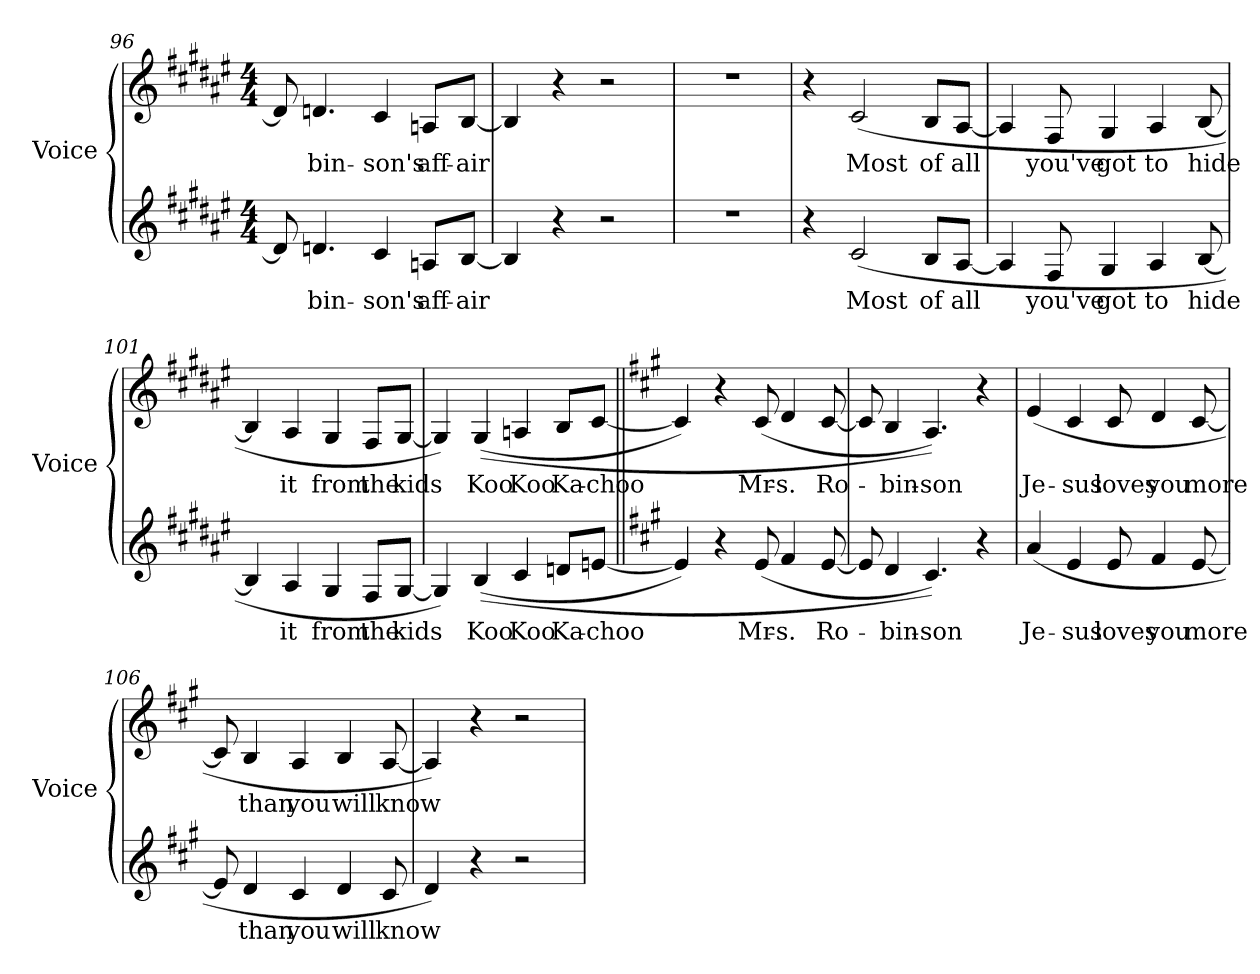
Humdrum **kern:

**kern	**text	**kern	**text
*part2	*part2	*part1	*part1
*staff2	*staff2	*staff1	*staff1
*I"Voice	*	*I"Voice	*
*I'Voice	*	*I'Voice	*
!!LO:LB:g=z
*clefG2	*	*clefG2	*
*k[f#c#g#d#a#e#]	*	*k[f#c#g#d#a#e#]	*
*F#:	*	*F#:	*
*M4/4	*	*M4/4	*
=96	=96	=96	=96
8di/]	.	8di/]	.
!	!LO:LY:b:color=#000000	!	!
!	!	!	!LO:LY:b:color=#000000
4.dni/	-bin-	4.dni/	-bin-
!	!LO:LY:b:color=#000000	!	!
!	!	!	!LO:LY:b:color=#000000
4c#i/	-son's	4c#i/	-son's
!	!LO:LY:b:color=#000000	!	!
!	!	!	!LO:LY:b:color=#000000
8Ani/L	aff-	8Ani/L	aff-
!	!LO:LY:b:color=#000000	!	!
!	!	!	!LO:LY:b:color=#000000
[8Bi/J	-air	[8Bi/J	-air
=97	=97	=97	=97
4Bi/]	.	4Bi/]	.
4r	.	4r	.
2r	.	2r	.
=98	=98	=98	=98
1r	.	1r	.
=99	=99	=99	=99
4r	.	4r	.
!	!LO:LY:b:color=#000000	!	!
!	!	!	!LO:LY:b:color=#000000
(2c#i/	Most	(2c#i/	Most
!	!LO:LY:b:color=#000000	!	!
!	!	!	!LO:LY:b:color=#000000
8Bi/L	of	8Bi/L	of
!	!LO:LY:b:color=#000000	!	!
!	!	!	!LO:LY:b:color=#000000
[8A#i/J	all	[8A#i/J	all
=100	=100	=100	=100
4A#i/]	.	4A#i/]	.
!	!LO:LY:b:color=#000000	!	!
!	!	!	!LO:LY:b:color=#000000
8F#i/	you've	8F#i/	you've
!	!LO:LY:b:color=#000000	!	!
!	!	!	!LO:LY:b:color=#000000
4G#i/	got	4G#i/	got
!	!LO:LY:b:color=#000000	!	!
!	!	!	!LO:LY:b:color=#000000
4A#i/	to	4A#i/	to
!	!LO:LY:b:color=#000000	!	!
!	!	!	!LO:LY:b:color=#000000
[8Bi/	hide	[8Bi/	hide
!!LO:PB:g=z
=101	=101	=101	=101
4Bi/]	.	4Bi/]	.
!	!LO:LY:b:color=#000000	!	!
!	!	!	!LO:LY:b:color=#000000
4A#i/	it	4A#i/	it
!	!LO:LY:b:color=#000000	!	!
!	!	!	!LO:LY:b:color=#000000
4G#i/	from	4G#i/	from
!	!LO:LY:b:color=#000000	!	!
!	!	!	!LO:LY:b:color=#000000
8F#i/L	the	8F#i/L	the
!	!LO:LY:b:color=#000000	!	!
!	!	!	!LO:LY:b:color=#000000
[8G#i/J	kids	[8G#i/J	kids
=102	=102	=102	=102
4G#i/])	.	4G#i/])	.
!	!LO:LY:b:color=#000000	!	!
!	!	!	!LO:LY:b:color=#000000
((4Bi/	Koo	((4G#i/	Koo
!	!LO:LY:b:color=#000000	!	!
!	!	!	!LO:LY:b:color=#000000
4c#i/	Koo	4Ani/	Koo
!	!LO:LY:b:color=#000000	!	!
!	!	!	!LO:LY:b:color=#000000
8dni/L	Ka-	8Bi/L	Ka-
!	!LO:LY:b:color=#000000	!	!
!	!	!	!LO:LY:b:color=#000000
[8eni/J	-choo	[8c#i/J	-choo
=103||	=103||	=103||	=103||
*k[f#c#g#]	*	*k[f#c#g#]	*
*A:	*	*A:	*
4ei/])	.	4c#i/])	.
4r	.	4r	.
!	!LO:LY:b:color=#000000	!	!
!	!	!	!LO:LY:b:color=#000000
(8ei/	Mr-	(8c#i/	Mr-
!	!LO:LY:b:color=#000000	!	!
!	!	!	!LO:LY:b:color=#000000
4f#i/	-s.	4di/	-s.
!	!LO:LY:b:color=#000000	!	!
!	!	!	!LO:LY:b:color=#000000
[8ei/	Ro-	[8c#i/	Ro-
=104	=104	=104	=104
8ei/]	.	8c#i/]	.
!	!LO:LY:b:color=#000000	!	!
!	!	!	!LO:LY:b:color=#000000
4di/	-bin-	4Bi/	-bin-
!	!LO:LY:b:color=#000000	!	!
!	!	!	!LO:LY:b:color=#000000
4.c#i/))	-son	4.Ai/))	-son
4r	.	4r	.
!!LO:LB:g=z
=105	=105	=105	=105
!	!LO:LY:b:color=#000000	!	!
!	!	!	!LO:LY:b:color=#000000
(4ai/	Je-	(4ei/	Je-
!	!LO:LY:b:color=#000000	!	!
!	!	!	!LO:LY:b:color=#000000
4ei/	-sus	4c#i/	-sus
!	!LO:LY:b:color=#000000	!	!
!	!	!	!LO:LY:b:color=#000000
8ei/	loves	8c#i/	loves
!	!LO:LY:b:color=#000000	!	!
!	!	!	!LO:LY:b:color=#000000
4f#i/	you	4di/	you
!	!LO:LY:b:color=#000000	!	!
!	!	!	!LO:LY:b:color=#000000
[8ei/	more	[8c#i/	more
=106	=106	=106	=106
8ei/]	.	8c#i/]	.
!	!LO:LY:b:color=#000000	!	!
!	!	!	!LO:LY:b:color=#000000
4di/	than	4Bi/	than
!	!LO:LY:b:color=#000000	!	!
!	!	!	!LO:LY:b:color=#000000
4c#i/	you	4Ai/	you
!	!LO:LY:b:color=#000000	!	!
!	!	!	!LO:LY:b:color=#000000
4di/	will	4Bi/	will
!	!LO:LY:b:color=#000000	!	!
!	!	!	!LO:LY:b:color=#000000
8c#i/	know	[8Ai/	know
=107	=107	=107	=107
4di/)	.	4Ai/])	.
4r	.	4r	.
2r	.	2r	.
=	=	=	=
*-	*-	*-	*-
